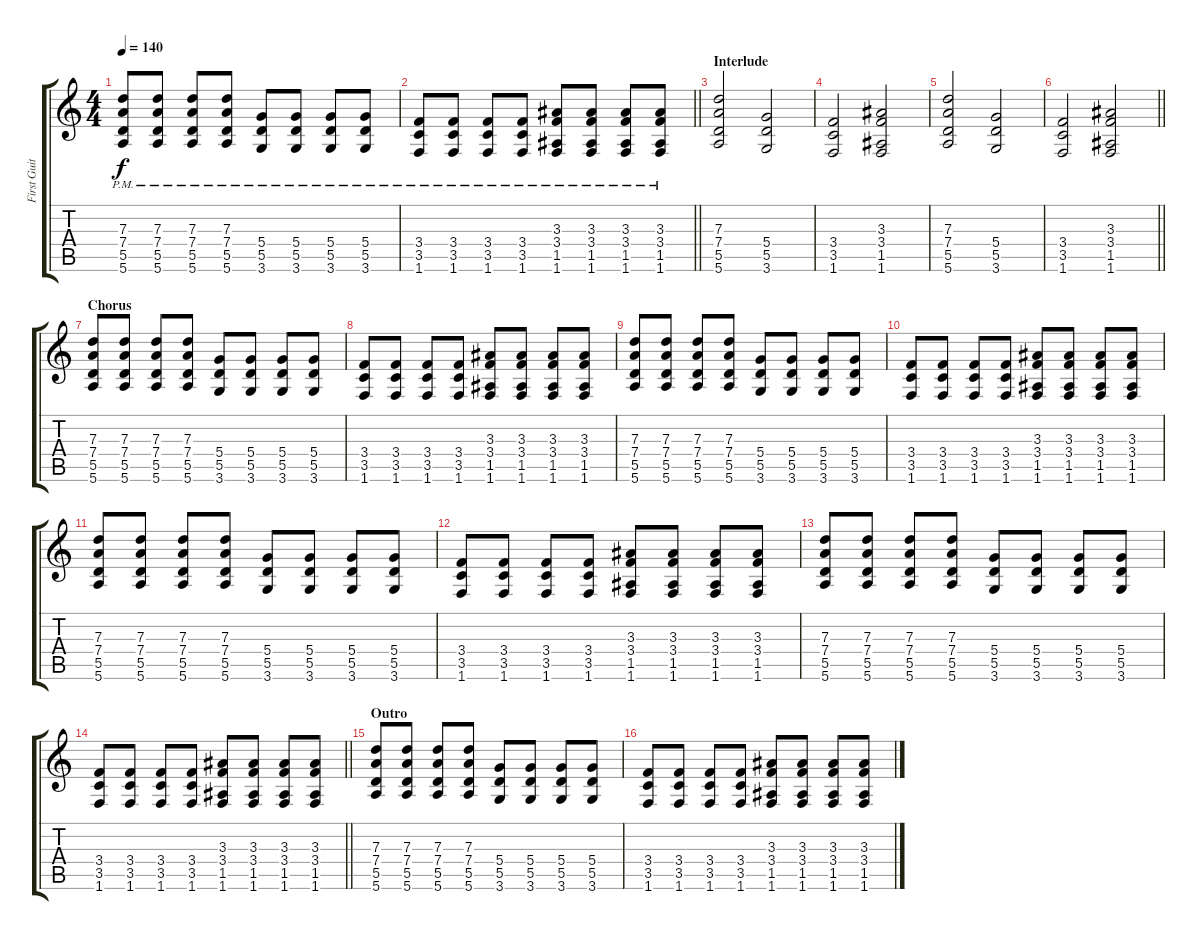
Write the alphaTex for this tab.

\track ("First Guitar" "First Guit") {instrument distortionguitar}
\staff {score tabs}
\tuning (E4 B3 G3 D3 A2 E2) {hide}
\ts (4 4)
\tempo 140
\clef g2
\ks c
(7.3{pm} 7.4{pm} 5.5{pm} 5.6).8{dy f} (7.3{pm} 7.4{pm} 5.5{pm} 5.6).8 (7.3{pm} 7.4{pm} 5.5{pm} 5.6).8 (7.3{pm} 7.4{pm} 5.5{pm} 5.6).8 (5.4{pm} 5.5{pm} 3.6{pm}).8 (5.4{pm} 5.5{pm} 3.6{pm}).8 (5.4{pm} 5.5{pm} 3.6{pm}).8 (5.4{pm} 5.5{pm} 3.6{pm}).8 |
\barLineRight lightlight
(3.4{pm} 3.5{pm} 1.6{pm}).8 (3.4{pm} 3.5{pm} 1.6{pm}).8 (3.4{pm} 3.5{pm} 1.6{pm}).8 (3.4{pm} 3.5{pm} 1.6{pm}).8 (3.3{pm} 3.4{pm} 1.5{pm} 1.6).8 (3.3{pm} 3.4{pm} 1.5{pm} 1.6).8 (3.3{pm} 3.4{pm} 1.5{pm} 1.6).8 (3.3{pm} 3.4{pm} 1.5{pm} 1.6).8 |
\section ("" "Interlude")
(7.3 7.4 5.5 5.6).2 (5.4 5.5 3.6).2 |
(3.4 3.5 1.6).2 (3.3 3.4 1.5 1.6).2 |
(7.3 7.4 5.5 5.6).2 (5.4 5.5 3.6).2 |
\barLineRight lightlight
(3.4 3.5 1.6).2 (3.3 3.4 1.5 1.6).2 |
\section ("" "Chorus")
(7.3 7.4 5.5 5.6).8 (7.3 7.4 5.5 5.6).8 (7.3 7.4 5.5 5.6).8 (7.3 7.4 5.5 5.6).8 (5.4 5.5 3.6).8 (5.4 5.5 3.6).8 (5.4 5.5 3.6).8 (5.4 5.5 3.6).8 |
(3.4 3.5 1.6).8 (3.4 3.5 1.6).8 (3.4 3.5 1.6).8 (3.4 3.5 1.6).8 (3.3 3.4 1.5 1.6).8 (3.3 3.4 1.5 1.6).8 (3.3 3.4 1.5 1.6).8 (3.3 3.4 1.5 1.6).8 |
(7.3 7.4 5.5 5.6).8 (7.3 7.4 5.5 5.6).8 (7.3 7.4 5.5 5.6).8 (7.3 7.4 5.5 5.6).8 (5.4 5.5 3.6).8 (5.4 5.5 3.6).8 (5.4 5.5 3.6).8 (5.4 5.5 3.6).8 |
(3.4 3.5 1.6).8 (3.4 3.5 1.6).8 (3.4 3.5 1.6).8 (3.4 3.5 1.6).8 (3.3 3.4 1.5 1.6).8 (3.3 3.4 1.5 1.6).8 (3.3 3.4 1.5 1.6).8 (3.3 3.4 1.5 1.6).8 |
(7.3 7.4 5.5 5.6).8 (7.3 7.4 5.5 5.6).8 (7.3 7.4 5.5 5.6).8 (7.3 7.4 5.5 5.6).8 (5.4 5.5 3.6).8 (5.4 5.5 3.6).8 (5.4 5.5 3.6).8 (5.4 5.5 3.6).8 |
(3.4 3.5 1.6).8 (3.4 3.5 1.6).8 (3.4 3.5 1.6).8 (3.4 3.5 1.6).8 (3.3 3.4 1.5 1.6).8 (3.3 3.4 1.5 1.6).8 (3.3 3.4 1.5 1.6).8 (3.3 3.4 1.5 1.6).8 |
(7.3 7.4 5.5 5.6).8 (7.3 7.4 5.5 5.6).8 (7.3 7.4 5.5 5.6).8 (7.3 7.4 5.5 5.6).8 (5.4 5.5 3.6).8 (5.4 5.5 3.6).8 (5.4 5.5 3.6).8 (5.4 5.5 3.6).8 |
\barLineRight lightlight
(3.4 3.5 1.6).8 (3.4 3.5 1.6).8 (3.4 3.5 1.6).8 (3.4 3.5 1.6).8 (3.3 3.4 1.5 1.6).8 (3.3 3.4 1.5 1.6).8 (3.3 3.4 1.5 1.6).8 (3.3 3.4 1.5 1.6).8 |
\section ("" "Outro")
(7.3 7.4 5.5 5.6).8 (7.3 7.4 5.5 5.6).8 (7.3 7.4 5.5 5.6).8 (7.3 7.4 5.5 5.6).8 (5.4 5.5 3.6).8 (5.4 5.5 3.6).8 (5.4 5.5 3.6).8 (5.4 5.5 3.6).8 |
(3.4 3.5 1.6).8 (3.4 3.5 1.6).8 (3.4 3.5 1.6).8 (3.4 3.5 1.6).8 (3.3 3.4 1.5 1.6).8 (3.3 3.4 1.5 1.6).8 (3.3 3.4 1.5 1.6).8 (3.3 3.4 1.5 1.6).8
